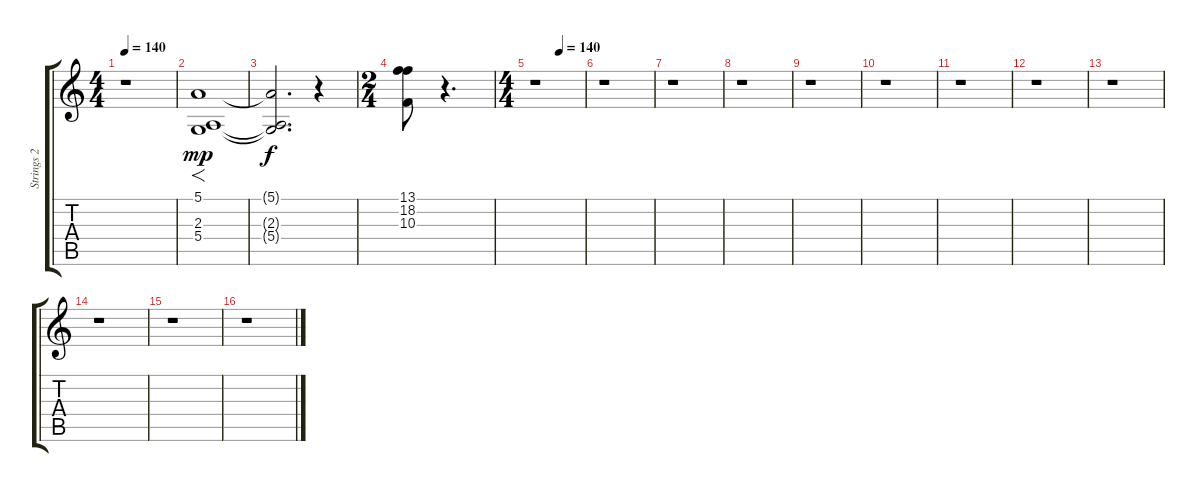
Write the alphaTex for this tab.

\track ("Strings 2" "Strings 2") {instrument stringensemble2}
\staff {score tabs}
\tuning (E4 B3 G3 D3 A2 E2) {hide}
\ts (4 4)
\tempo 140
\tempo 70
\tempo 140
\clef g2
\ks c
r.1{dy mp instrument stringensemble2} |
(5.1 2.3 5.4).1{f} |
(5.1{t} 2.3{t} 5.4{t}).2{d dy f} r.4 |
\ts (2 4)
(13.1 18.2 10.3).8 r.4{d} |
\ts (4 4)
\tempo (140 0.5)
r.1 |
r.1 |
r.1 |
r.1 |
r.1 |
r.1 |
r.1 |
r.1 |
r.1 |
r.1 |
r.1 |
r.1
